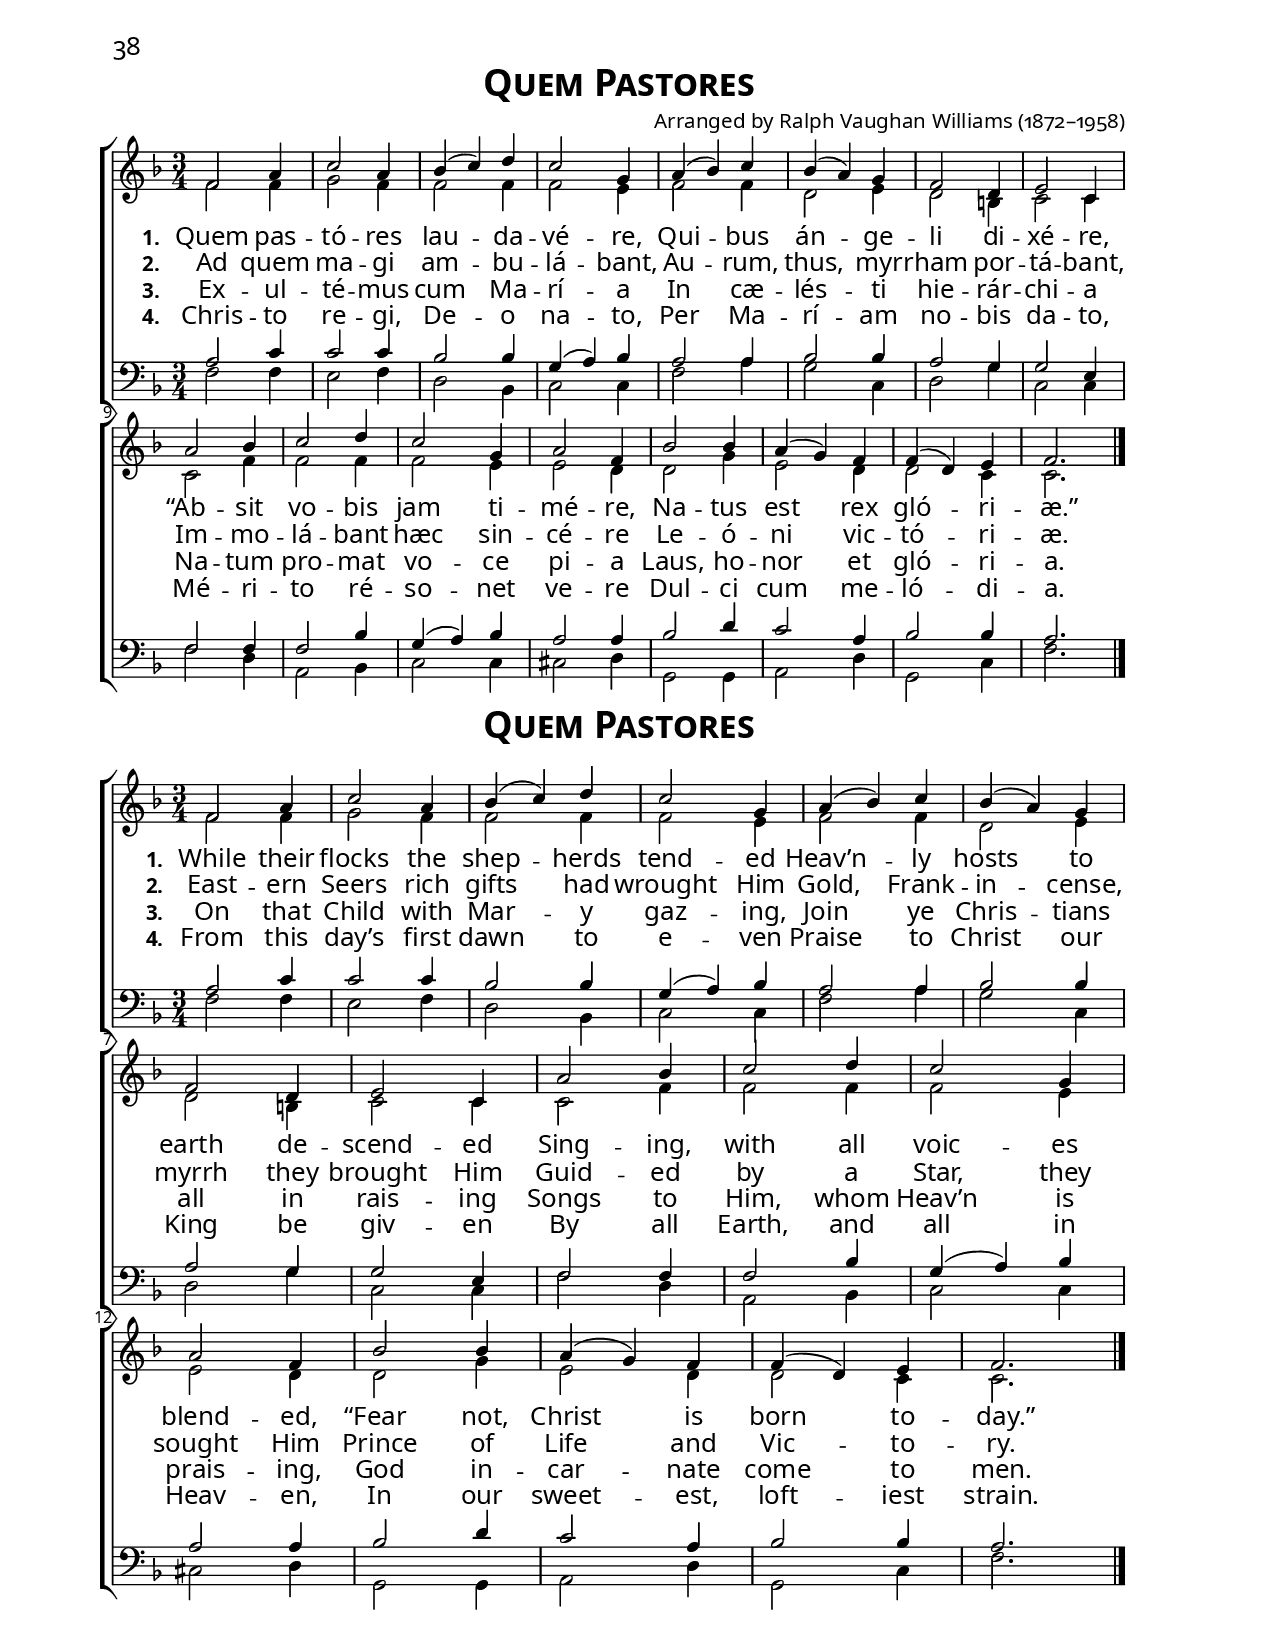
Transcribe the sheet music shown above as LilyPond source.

\version "2.14.2"
\include "util.ly"
\header {
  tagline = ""
}
\paper {
  print-all-headers = ##t
  paper-height = 11\in
  paper-width = 8.5\in
  indent = 0\in
  %system-system-spacing = #'((basic-distance . 10) (padding . 0))
  %system-system-spacing =
  %  #'((basic-distance . 0)
  %     (minimum-distance . 0)
  %     (padding . -0.35)
  %     (stretchability . 100))
  score-markup-spacing =
    #'((basic-distance . 0)
       (minimum-distance . 0)
       (padding . 0)
       (stretchability . 80))
  system-system-spacing =
    #'((basic-distance . 0)
       (minimum-distance . 0)
       (padding . -10)
       (stretchability . 100))
  markup-system-spacing =
    #'((basic-distance . 0)
       (minimum-distance . 0)
       (padding . 0)
       (stretchability . 0))
  last-bottom-spacing =
    #'((basic-distance . 0)
       (minimum-distance . 0)
       (padding . 0)
       (stretchability . 0))
  ragged-last-bottom = ##f
  ragged-bottom = ##f
  two-sided = ##t
  inner-margin = 1\in
  outer-margin = 0.75\in
  top-margin = 0.26\in
  bottom-margin = 0.25\in
  first-page-number = #38
  print-first-page-number = ##t
  headerLine = ""
  oddHeaderMarkup = \markup\fill-line{
     \override #'(font-name . "Garamond Premier Pro")\abs-fontsize #12.5
     \combine 
        \fill-line{"" \on-the-fly #print-page-number-check-first
        \oldStylePageNum""
        }
        \fill-line{\headerLine}
  }
  evenHeaderMarkup = \markup {
     \override #'(font-name . "Garamond Premier Pro")\abs-fontsize #12.5
     \combine
        \on-the-fly #print-page-number-check-first
        \oldStylePageNum""
        \fill-line{\headerLine}
  }
}
#(set-global-staff-size 18) \paper{ #(define fonts (make-pango-font-tree "Garamond Premier Pro" "Garamond Premier Pro" "Garamond Premier Pro" (/ 18 20))) }

global = {
  \key f \major
  \time 3/4
  \autoBeamOff
  \override DynamicLineSpanner #'staff-padding = #0.0
  \override DynamicLineSpanner #'Y-extent = #'(-1 . 1)
}

sopMusic = \relative c' {
  f2 a4 |
  c2 a4 |
  bes( c) d |
  c2 g4 |
  a( bes) c |
  
  bes( a) g |
  f2 d4 |
  e2 c4 |
  a'2 bes4 |
  c2 d4 |
  
  c2 g4 |
  a2 f4 |
  bes2 bes4 |
  a( g) f |
  f( d) e |
  f2. \bar "|."
}
sopWords = \lyricmode {
  
}

altoMusic = \relative c' {
  f2 f4 |
  g2 f4 |
  f2 f4 |
  f2 e4 |
  f2 f4 |
  
  d2 e4 |
  d2 b4 |
  c2 c4 |
  c2 f4 |
  f2 f4 |
  
  f2 e4 |
  e2 d4 |
  d2 g4 |
  e2 d4 |
  d2 c4 |
  c2. \bar "|."
}
altoWords = \lyricmode {
  \dropLyricsIX
  \set stanza = "1. "
  Quem pas -- tó -- res lau -- da -- vé -- re,
  Qui -- bus án -- ge -- li di -- xé -- re,
  “Ab -- sit vo -- bis jam ti -- mé -- re,
  Na -- tus est rex gló -- ri -- æ.”
}
altoWordsII = \lyricmode {
  \dropLyricsIX
%\markup\italic
  \set stanza = "2. "
  Ad quem ma -- gi am -- bu -- lá -- bant,
  Au -- rum, thus, myr -- rham por -- tá -- bant,
  Im -- mo -- lá -- bant hæc sin -- cé -- re
  Le -- ó -- ni vic -- tó -- ri -- æ.
}
altoWordsIII = \lyricmode {
  \dropLyricsIX
  \set stanza = "3. "
  Ex -- ul -- té -- mus cum Ma -- rí -- a
  In cæ -- lés -- ti hie -- rár -- chi -- a
  Na -- tum pro -- mat vo -- ce pi -- a
  Laus, ho -- nor et gló -- ri -- a.
}
altoWordsIV = \lyricmode {
  \dropLyricsIX
  \set stanza = "4. "
  Chris -- to re -- gi, De -- o na -- to,
  Per Ma -- rí -- am no -- bis da -- to,
  Mé -- ri -- to ré -- so -- net ve -- re
  Dul -- ci cum me -- ló -- di -- a.
}
altoWordsV = \lyricmode {
  \set stanza = "5. "
  \set ignoreMelismata = ##t
}
altoWordsVI = \lyricmode {
  \set stanza = "6. "
  \set ignoreMelismata = ##t
}
tenorMusic = \relative c' {
  a2 c4 |
  c2 c4 |
  bes2 bes4 |
  g( a) bes |
  a2 a4 |
  
  bes2 bes4 |
  a2 g4 |
  g2 e4 |
  f2 f4 |
  f2 bes4 |
  
  g( a) bes |
  a2 a4 |
  bes2 d4 |
  c2 a4 |
  bes2 bes4 |
  a2. \bar "|."
}
tenorWords = \lyricmode {

}

bassMusic = \relative c {
  f2 f4 |
  e2 f4 |
  d2 bes4 |
  c2 c4 |
  f2 a4 |
  
  g2 c,4 |
  d2 g4 |
  c,2 c4 |
  f2 d4 |
  a2 bes4 |
  
  c2 c4 |
  cis2 d4 |
  g,2 g4 |
  a2 d4 |
  g,2 c4 |
  f2. \bar "|."
}
bassWords = \lyricmode {

}

pianoRH = \relative c' {
  
}
pianoLH = \relative c' {
  
}

\score {
  <<
   \new ChoirStaff <<
    \new Staff = women <<
      \new Voice = "sopranos" { \voiceOne << \global \sopMusic >> }
      \new Voice = "altos" { \voiceTwo << \global \altoMusic >> }
    >>
    \new Lyrics \with { alignAboveContext = "women" \override VerticalAxisGroup #'nonstaff-relatedstaff-spacing = #'((basic-distance . 1))} \lyricsto "sopranos" \sopWords
    \new Lyrics = "altosVI"  \with { alignBelowContext = "women" } \lyricsto "altos" \altoWordsVI
    \new Lyrics = "altosV"  \with { alignBelowContext = "women" } \lyricsto "altos" \altoWordsV
    \new Lyrics = "altosIV"  \with { alignBelowContext = "women" } \lyricsto "altos" \altoWordsIV
    \new Lyrics = "altosIII"  \with { alignBelowContext = "women" } \lyricsto "altos" \altoWordsIII
    \new Lyrics = "altosII"  \with { alignBelowContext = "women" } \lyricsto "altos" \altoWordsII
    \new Lyrics = "altos"  \with { alignBelowContext = "women" \override VerticalAxisGroup #'nonstaff-relatedstaff-spacing = #'((padding . -0.5)) } \lyricsto "altos" \altoWords
   \new Staff = men <<
      \clef bass
      \new Voice = "tenors" { \voiceOne << \global \tenorMusic >> }
      \new Voice = "basses" { \voiceTwo << \global \bassMusic >> }
    >>
    \new Lyrics \with { alignAboveContext = "men" \override VerticalAxisGroup #'nonstaff-relatedstaff-spacing = #'((basic-distance . 1)) } \lyricsto "tenors" \tenorWords
    \new Lyrics \with { alignBelowContext = "men" \override VerticalAxisGroup #'nonstaff-relatedstaff-spacing = #'((basic-distance . 1)) } \lyricsto "basses" \bassWords
  >>
%    \new PianoStaff << \new Staff { \new Voice { \pianoRH } } \new Staff { \clef "bass" \pianoLH } >>
  >>
  \layout {
  \context {
    \Lyrics
    \override LyricText #'font-size = #2
  }
    \context {
      \Score
      %\override SpacingSpanner #'base-shortest-duration = #(ly:make-moment 1 8)
      %\override SpacingSpanner #'common-shortest-duration = #(ly:make-moment 1 4)
    }
    \context {
      % Remove all empty staves
      % \Staff \RemoveEmptyStaves \override VerticalAxisGroup #'remove-first = ##t
    }
    \context {
      \Lyrics
      \override LyricText #'X-offset = #center-on-word
    }
  }
  \header {
    title = \markup{\override #'(font-name . "Garamond Premier Pro Semibold"){ \abs-fontsize #18 \smallCapsOldStyle"Quem Pastores"}}
%    poet = \markup\oldStyleNum"Anonymous, 14th Century"
%    composer = \markup\oldStyleNum"14th Century German"
    composer = \markup\oldStyleNum"Arranged by Ralph Vaughan Williams (1872–1958)"
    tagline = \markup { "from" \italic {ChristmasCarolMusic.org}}
  }
}






altoWords = \lyricmode {
  \dropLyricsIX
  \set stanza = "1. "
  While their flocks the shep -- herds tend -- ed
  Heav’n -- ly hosts to earth de -- scend -- ed
  Sing -- ing, with all voic -- es blend -- ed,
  “Fear not, Christ is born to -- day.”
}
altoWordsII = \lyricmode {
  \dropLyricsIX
%\markup\italic
  \set stanza = "2. "
  East -- ern Seers rich gifts had wrought Him
  Gold, Frank -- in -- cense, myrrh they brought Him
  Guid -- ed by a Star, they sought Him
  Prince of Life and Vic -- to -- ry.
}
altoWordsIII = \lyricmode {
  \dropLyricsIX
  \set stanza = "3. "
  On that Child with Mar -- y gaz -- ing,
  Join ye Chris -- tians all in rais -- ing
  Songs to Him, whom Heav’n is prais -- ing,
  God in -- car -- nate come to men.
}
altoWordsIV = \lyricmode {
  \dropLyricsIX
  \set stanza = "4. "
  From this day’s first dawn to e -- ven
  Praise to Christ our King be giv -- en
  By all Earth, and all in Heav -- en,
  In our sweet -- est, loft -- iest strain.
}
\score {
  <<
   \new ChoirStaff <<
    \new Staff = women <<
      \new Voice = "sopranos" { \voiceOne << \global \sopMusic >> }
      \new Voice = "altos" { \voiceTwo << \global \altoMusic >> }
    >>
    \new Lyrics \with { alignAboveContext = "women" \override VerticalAxisGroup #'nonstaff-relatedstaff-spacing = #'((basic-distance . 1))} \lyricsto "sopranos" \sopWords
    \new Lyrics = "altosVI"  \with { alignBelowContext = "women" } \lyricsto "altos" \altoWordsVI
    \new Lyrics = "altosV"  \with { alignBelowContext = "women" } \lyricsto "altos" \altoWordsV
    \new Lyrics = "altosIV"  \with { alignBelowContext = "women" } \lyricsto "altos" \altoWordsIV
    \new Lyrics = "altosIII"  \with { alignBelowContext = "women" } \lyricsto "altos" \altoWordsIII
    \new Lyrics = "altosII"  \with { alignBelowContext = "women" } \lyricsto "altos" \altoWordsII
    \new Lyrics = "altos"  \with { alignBelowContext = "women" \override VerticalAxisGroup #'nonstaff-relatedstaff-spacing = #'((padding . -0.5)) } \lyricsto "altos" \altoWords
   \new Staff = men <<
      \clef bass
      \new Voice = "tenors" { \voiceOne << \global \tenorMusic >> }
      \new Voice = "basses" { \voiceTwo << \global \bassMusic >> }
    >>
    \new Lyrics \with { alignAboveContext = "men" \override VerticalAxisGroup #'nonstaff-relatedstaff-spacing = #'((basic-distance . 1)) } \lyricsto "tenors" \tenorWords
    \new Lyrics \with { alignBelowContext = "men" \override VerticalAxisGroup #'nonstaff-relatedstaff-spacing = #'((basic-distance . 1)) } \lyricsto "basses" \bassWords
  >>
%    \new PianoStaff << \new Staff { \new Voice { \pianoRH } } \new Staff { \clef "bass" \pianoLH } >>
  >>
  \layout {
  \context {
    \Lyrics
    \override LyricText #'font-size = #2
  }
    \context {
      \Score
      %\override SpacingSpanner #'base-shortest-duration = #(ly:make-moment 1 8)
      %\override SpacingSpanner #'common-shortest-duration = #(ly:make-moment 1 4)
    }
    \context {
      % Remove all empty staves
      % \Staff \RemoveEmptyStaves \override VerticalAxisGroup #'remove-first = ##t
    }
    \context {
      \Lyrics
      \override LyricText #'X-offset = #center-on-word
    }
  }
  \header {
    title = \markup{\override #'(font-name . "Garamond Premier Pro Semibold"){ \abs-fontsize #18 \smallCapsOldStyle"Quem Pastores"}}
%    poet = \markup\oldStyleNum"Anonymous, 14th Century"
%    composer = \markup\oldStyleNum"14th Century German"
%    composer = \markup\oldStyleNum"Arranged by Ralph Vaughan Williams (1872–1958)"
%    tagline = \markup { "from" \italic {ChristmasCarolMusic.org}}
  }
}
